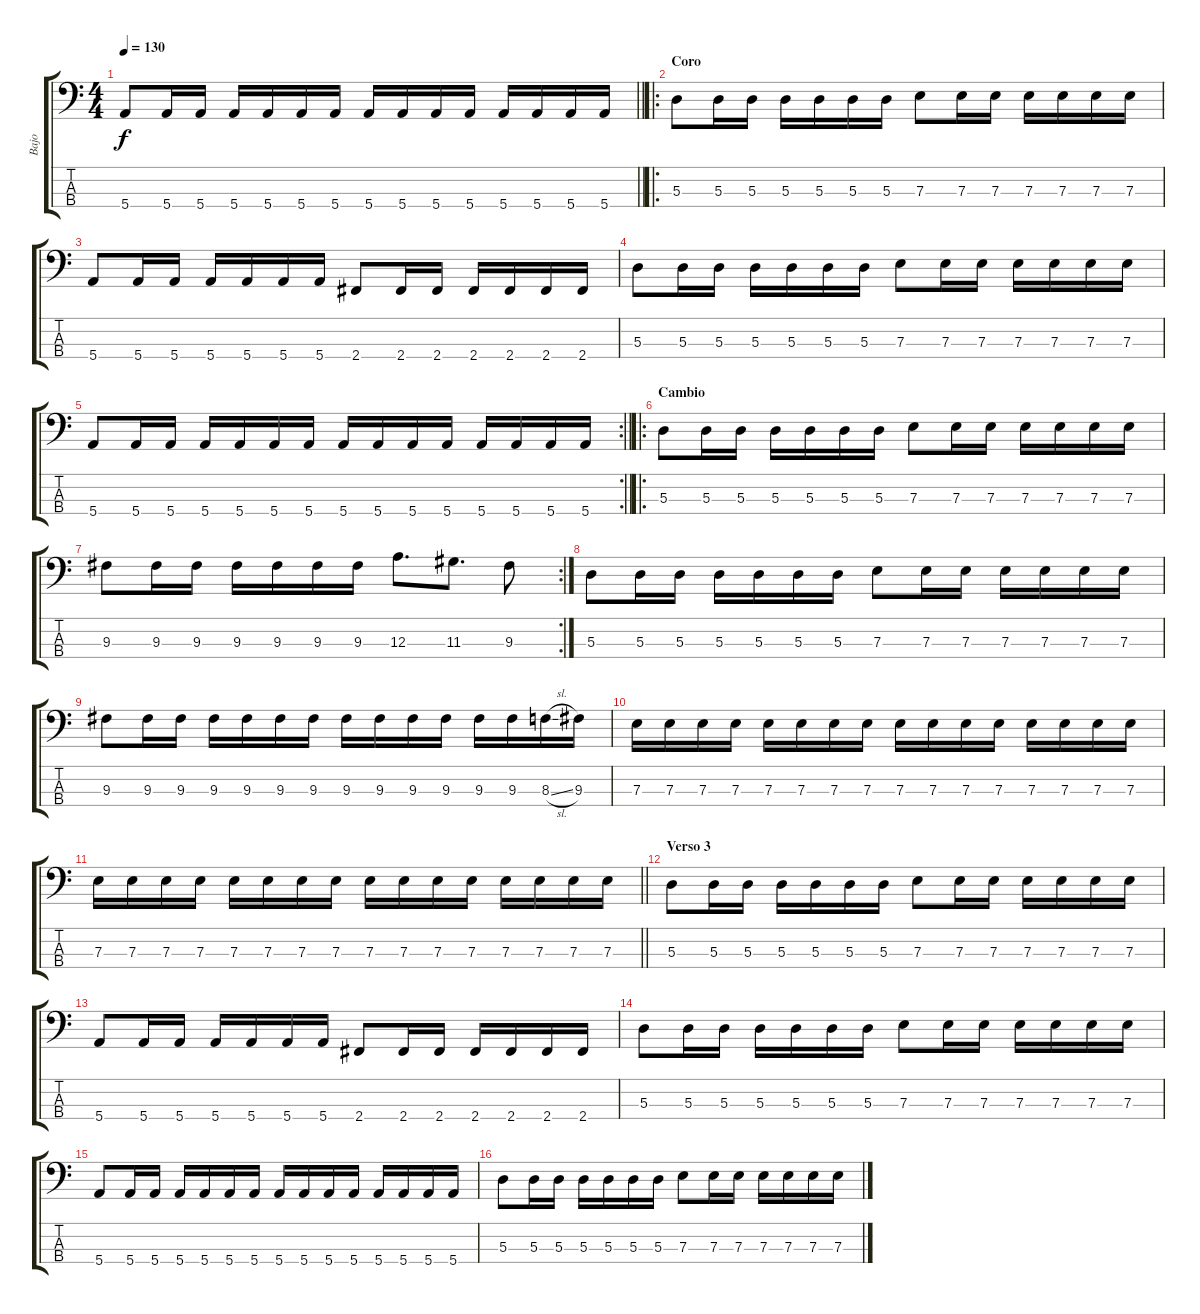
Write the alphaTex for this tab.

\track ("Bajo" "Bajo") {instrument electricbasspick}
\staff {score tabs}
\tuning (G2 D2 A1 E1) {hide}
\ts (4 4)
\tempo 130
\clef f4
\barLineRight lightlight
\ks c
5.4.8{dy f} 5.4.16 5.4.16 5.4.16 5.4.16 5.4.16 5.4.16 5.4.16 5.4.16 5.4.16 5.4.16 5.4.16 5.4.16 5.4.16 5.4.16 |
\ro
\section ("" "Coro")
5.3.8 5.3.16 5.3.16 5.3.16 5.3.16 5.3.16 5.3.16 7.3.8 7.3.16 7.3.16 7.3.16 7.3.16 7.3.16 7.3.16 |
5.4.8 5.4.16 5.4.16 5.4.16 5.4.16 5.4.16 5.4.16 2.4.8 2.4.16 2.4.16 2.4.16 2.4.16 2.4.16 2.4.16 |
5.3.8 5.3.16 5.3.16 5.3.16 5.3.16 5.3.16 5.3.16 7.3.8 7.3.16 7.3.16 7.3.16 7.3.16 7.3.16 7.3.16 |
\rc 2
\barLineRight lightlight
5.4.8 5.4.16 5.4.16 5.4.16 5.4.16 5.4.16 5.4.16 5.4.16 5.4.16 5.4.16 5.4.16 5.4.16 5.4.16 5.4.16 5.4.16 |
\ro
\section ("" "Cambio")
5.3.8 5.3.16 5.3.16 5.3.16 5.3.16 5.3.16 5.3.16 7.3.8 7.3.16 7.3.16 7.3.16 7.3.16 7.3.16 7.3.16 |
\rc 2
9.3.8 9.3.16 9.3.16 9.3.16 9.3.16 9.3.16 9.3.16 12.3.8{d} 11.3.8{d} 9.3.8 |
5.3.8 5.3.16 5.3.16 5.3.16 5.3.16 5.3.16 5.3.16 7.3.8 7.3.16 7.3.16 7.3.16 7.3.16 7.3.16 7.3.16 |
9.3.8 9.3.16 9.3.16 9.3.16 9.3.16 9.3.16 9.3.16 9.3.16 9.3.16 9.3.16 9.3.16 9.3.16 9.3.16 8.3{sl}.16 9.3.16 |
7.3.16 7.3.16 7.3.16 7.3.16 7.3.16 7.3.16 7.3.16 7.3.16 7.3.16 7.3.16 7.3.16 7.3.16 7.3.16 7.3.16 7.3.16 7.3.16 |
\barLineRight lightlight
7.3.16 7.3.16 7.3.16 7.3.16 7.3.16 7.3.16 7.3.16 7.3.16 7.3.16 7.3.16 7.3.16 7.3.16 7.3.16 7.3.16 7.3.16 7.3.16 |
\section ("" "Verso 3")
5.3.8 5.3.16 5.3.16 5.3.16 5.3.16 5.3.16 5.3.16 7.3.8 7.3.16 7.3.16 7.3.16 7.3.16 7.3.16 7.3.16 |
5.4.8 5.4.16 5.4.16 5.4.16 5.4.16 5.4.16 5.4.16 2.4.8 2.4.16 2.4.16 2.4.16 2.4.16 2.4.16 2.4.16 |
5.3.8 5.3.16 5.3.16 5.3.16 5.3.16 5.3.16 5.3.16 7.3.8 7.3.16 7.3.16 7.3.16 7.3.16 7.3.16 7.3.16 |
5.4.8 5.4.16 5.4.16 5.4.16 5.4.16 5.4.16 5.4.16 5.4.16 5.4.16 5.4.16 5.4.16 5.4.16 5.4.16 5.4.16 5.4.16 |
5.3.8 5.3.16 5.3.16 5.3.16 5.3.16 5.3.16 5.3.16 7.3.8 7.3.16 7.3.16 7.3.16 7.3.16 7.3.16 7.3.16
